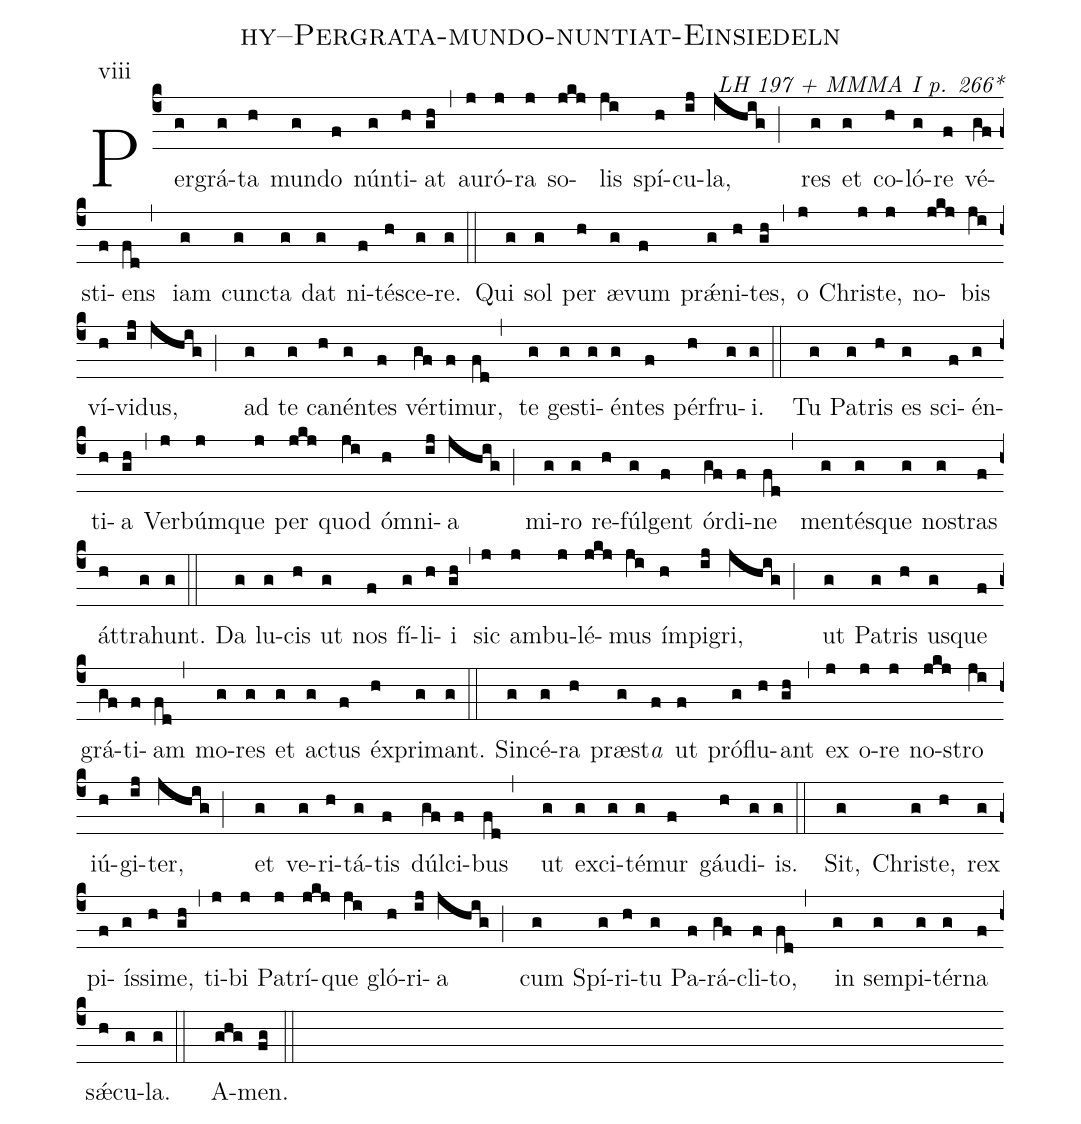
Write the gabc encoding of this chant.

name: hy--Pergrata-mundo-nuntiat-Einsiedeln;
commentary: LH 197 + MMMA I p. 266*;
annotation: viii;
%%
(c4)Per(g)grá(g)ta(h) mun(g)do(f) nún(g)ti(h)at(gh) (,)
au(j)ró(j)ra(j) so(jkj)lis(ji) spí(h)cu(ij)la,(jhig;)
res(g) et(g) co(h)ló(g)re(f) vé(gf)sti(f)ens(fd,)
iam(g) cun(g)cta(g) dat(g) ni(f)té(h)sce(g)re.(g::)
Qui(g) sol(g) per(h) æ(g)vum(f) prǽ(g)ni(h)tes,(gh) (,)
o(j) Chri(j)ste,(j) no(jkj)bis(ji) ví(h)vi(ij)dus,(jhig;)
ad(g) te(g) ca(h)nén(g)tes(f) vér(gf)ti(f)mur,(fd,)
te(g) ge(g)sti(g)én(g)tes(f) pér(h)fru(g)i.(g::)
Tu(g) Pa(g)tris(h) es(g) sci(f)én(g)ti(h)a(gh) (,)
Ver(j)búm(j)que(j) per(jkj) quod(ji) óm(h)ni(ij)a(jhig;)
mi(g)ro(g) re(h)fúl(g)gent(f) ór(gf)di(f)ne(fd,)
men(g)tés(g)que(g) no(g)stras(f) át(h)tra(g)hunt.(g::)
Da(g) lu(g)cis(h) ut(g) nos(f) fí(g)li(h)i(gh) (,)
sic(j) am(j)bu(j)lé(jkj)mus(ji) ím(h)pi(ij)gri,(jhig;)
ut(g) Pa(g)tris(h) us(g)que(f) grá(gf)ti(f)am(fd,)
mo(g)res(g) et(g) a(g)ctus(f) éx(h)pri(g)mant.(g::)
Sin(g)cé(g)ra(h) præ(g)st<i>a</i>(f) ut(f) pró(g)flu(h)ant(gh) (,)
ex(j) o(j)re(j) no(jkj)stro(ji) iú(h)gi(ij)ter,(jhig;)
et(g) ve(g)ri(h)tá(g)tis(f) dúl(gf)ci(f)bus(fd,)
ut(g) ex(g)ci(g)té(g)mur(f) gáu(h)di(g)is.(g::)
Sit,(g) Chri(g)ste,(h) rex(g) pi(f)ís(g)si(h)me,(gh) (,)
ti(j)bi(j) Pa(j)trí(jkj)que(ji) gló(h)ri(ij)a(jhig;)
cum(g) Spí(g)ri(h)tu(g) Pa(f)rá(gf)cli(f)to,(fd,)
in(g) sem(g)pi(g)tér(g)na(f) sǽ(h)cu(g)la.(g::)
A(ghg)men.(fg) (::)
